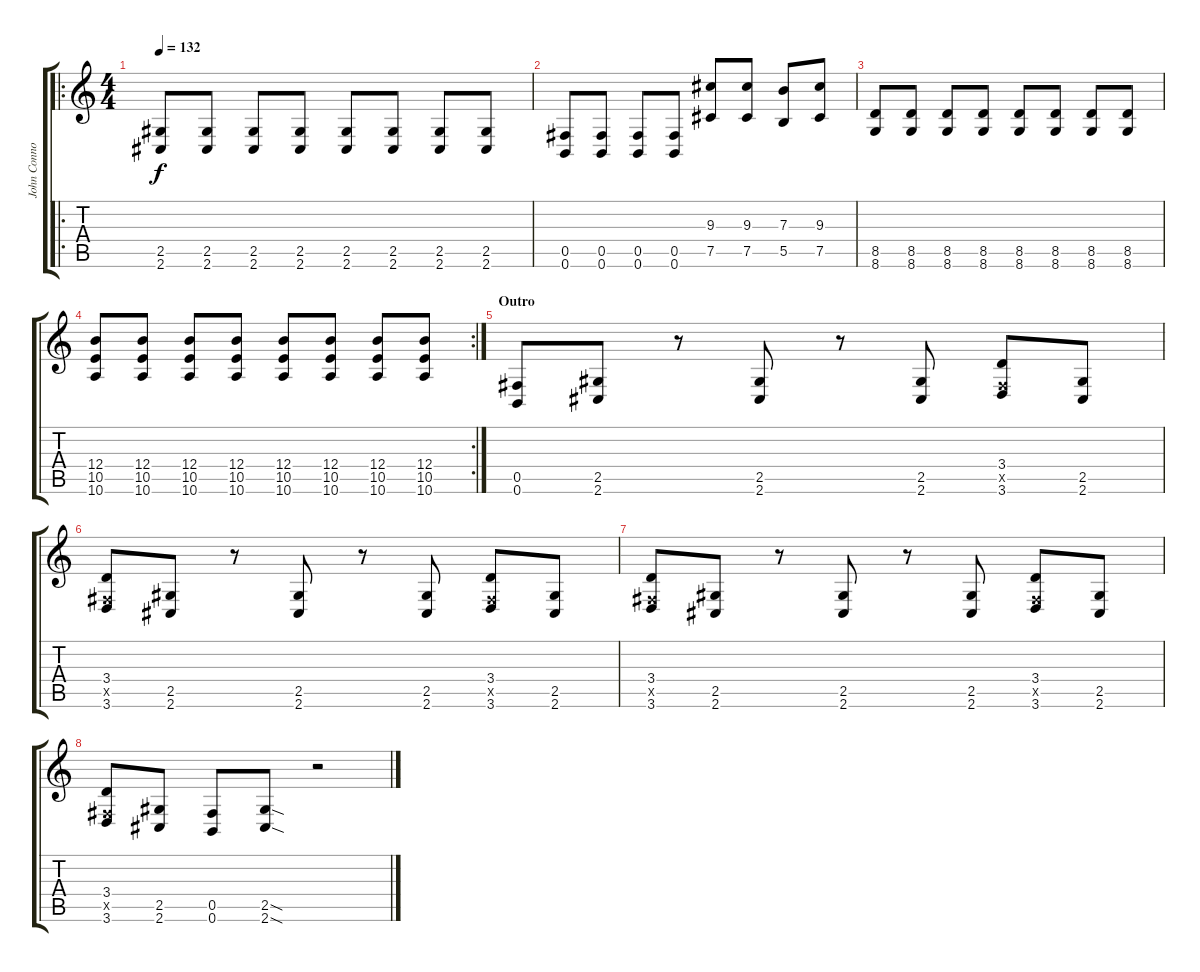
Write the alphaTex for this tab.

\track ("John Connolly" "John Conno") {instrument distortionguitar}
\staff {score tabs}
\tuning (Db4 Ab3 E3 B2 Gb2 B1) {hide}
\ro
\ts (4 4)
\tempo 132
\clef g2
\ks c
(2.5 2.6).8{dy f} (2.5 2.6).8 (2.5 2.6).8 (2.5 2.6).8 (2.5 2.6).8 (2.5 2.6).8 (2.5 2.6).8 (2.5 2.6).8 |
(0.5 0.6).8 (0.5 0.6).8 (0.5 0.6).8 (0.5 0.6).8 (9.3 7.5).8 (9.3 7.5).8 (7.3 5.5).8 (9.3 7.5).8 |
(8.5 8.6).8 (8.5 8.6).8 (8.5 8.6).8 (8.5 8.6).8 (8.5 8.6).8 (8.5 8.6).8 (8.5 8.6).8 (8.5 8.6).8 |
\rc 2
(12.4 10.5 10.6).8 (12.4 10.5 10.6).8 (12.4 10.5 10.6).8 (12.4 10.5 10.6).8 (12.4 10.5 10.6).8 (12.4 10.5 10.6).8 (12.4 10.5 10.6).8 (12.4 10.5 10.6).8 |
\section ("" "Outro")
(0.5 0.6).8 (2.5 2.6).8 r.8 (2.5 2.6).8 r.8 (2.5 2.6).8 (3.4 0.5{x} 3.6).8 (2.5 2.6).8 |
(3.4 0.5{x} 3.6).8 (2.5 2.6).8 r.8 (2.5 2.6).8 r.8 (2.5 2.6).8 (3.4 0.5{x} 3.6).8 (2.5 2.6).8 |
(3.4 0.5{x} 3.6).8 (2.5 2.6).8 r.8 (2.5 2.6).8 r.8 (2.5 2.6).8 (3.4 0.5{x} 3.6).8 (2.5 2.6).8 |
(3.4 0.5{x} 3.6).8 (2.5 2.6).8 (0.5 0.6).8 (2.5{sod} 2.6{sod}).8 r.2
